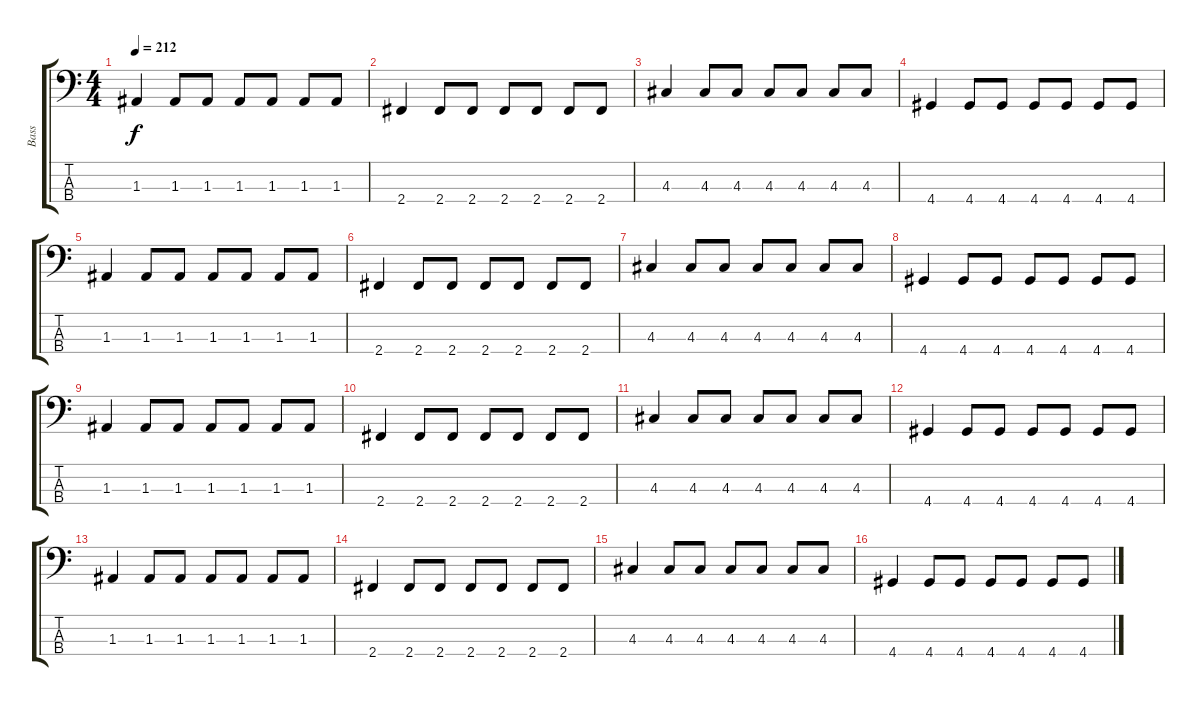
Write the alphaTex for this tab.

\track ("Bass" "Bass") {instrument electricbasspick}
\staff {score tabs}
\tuning (G2 D2 A1 E1) {hide}
\ts (4 4)
\tempo 212
\clef f4
\ks c
1.3.4{dy f} 1.3.8 1.3.8 1.3.8 1.3.8 1.3.8 1.3.8 |
2.4.4 2.4.8 2.4.8 2.4.8 2.4.8 2.4.8 2.4.8 |
4.3.4 4.3.8 4.3.8 4.3.8 4.3.8 4.3.8 4.3.8 |
4.4.4 4.4.8 4.4.8 4.4.8 4.4.8 4.4.8 4.4.8 |
1.3.4 1.3.8 1.3.8 1.3.8 1.3.8 1.3.8 1.3.8 |
2.4.4 2.4.8 2.4.8 2.4.8 2.4.8 2.4.8 2.4.8 |
4.3.4 4.3.8 4.3.8 4.3.8 4.3.8 4.3.8 4.3.8 |
4.4.4 4.4.8 4.4.8 4.4.8 4.4.8 4.4.8 4.4.8 |
1.3.4 1.3.8 1.3.8 1.3.8 1.3.8 1.3.8 1.3.8 |
2.4.4 2.4.8 2.4.8 2.4.8 2.4.8 2.4.8 2.4.8 |
4.3.4 4.3.8 4.3.8 4.3.8 4.3.8 4.3.8 4.3.8 |
4.4.4 4.4.8 4.4.8 4.4.8 4.4.8 4.4.8 4.4.8 |
1.3.4 1.3.8 1.3.8 1.3.8 1.3.8 1.3.8 1.3.8 |
2.4.4 2.4.8 2.4.8 2.4.8 2.4.8 2.4.8 2.4.8 |
4.3.4 4.3.8 4.3.8 4.3.8 4.3.8 4.3.8 4.3.8 |
4.4.4 4.4.8 4.4.8 4.4.8 4.4.8 4.4.8 4.4.8
